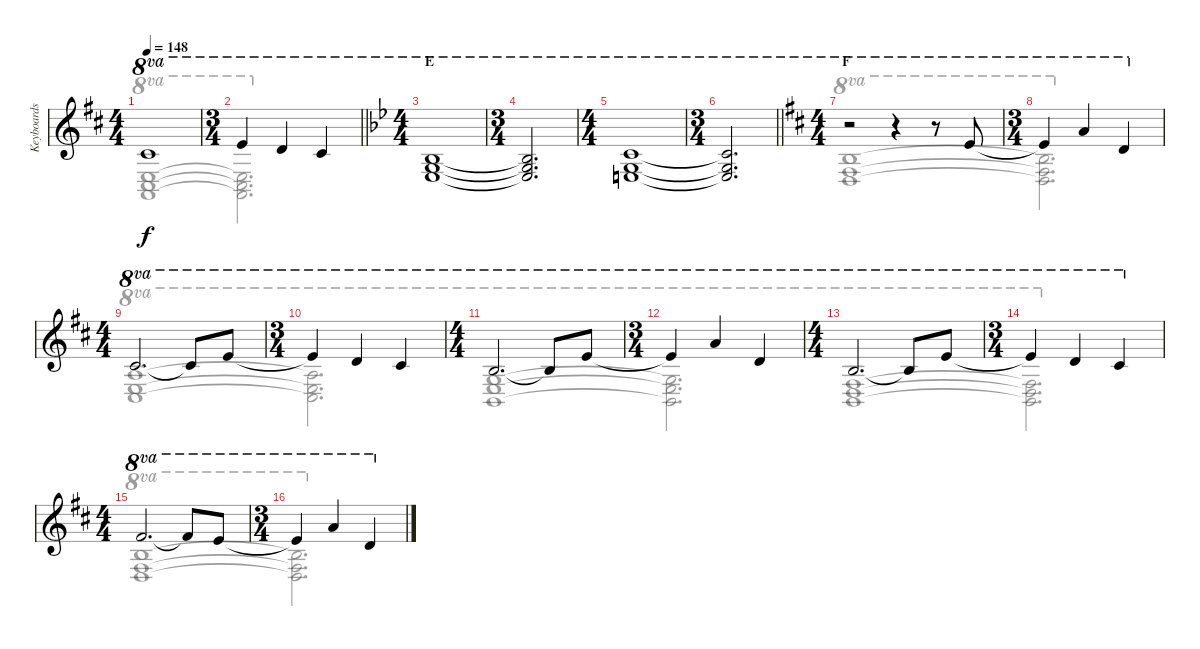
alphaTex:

\track ("Keyboards (high register)" "Keyboards ") {instrument acousticgrandpiano}
\staff {score}
\tuning (E4 B3 G3 D3 A2 E2 B1) {hide}
\voice
\ts (4 4)
\tempo 148
\clef g2
\ks bminor
9.1.1{ot 8va dy f} |
\ts (3 4)
\barLineRight lightlight
12.1.4{ot 8va} 10.1.4{ot 8va} 9.1.4{ot 8va} |
\ts (4 4)
\section ("" "E")
\ks gminor
(6.1 8.2 8.3).1{ot 8va} |
\ts (3 4)
(6.1{t} 8.2{t} 8.3{t}).2{d ot 8va} |
\ts (4 4)
(8.1 8.2 9.3).1{ot 8va} |
\ts (3 4)
\barLineRight lightlight
(8.1{t} 8.2{t} 9.3{t}).2{d ot 8va} |
\ts (4 4)
\section ("" "F")
\ks bminor
r.2{ot 8va} r.4{ot 8va} r.8{ot 8va} 12.1.8{ot 8va} |
\ts (3 4)
12.1{t}.4{ot 8va} 17.1.4{ot 8va} 10.1.4{ot 8va} |
\ts (4 4)
9.1.2{d ot 8va} 9.1{t}.8{ot 8va} 12.1.8{ot 8va} |
\ts (3 4)
12.1{t}.4{ot 8va} 10.1.4{ot 8va} 9.1.4{ot 8va} |
\ts (4 4)
7.1.2{d ot 8va} 7.1{t}.8{ot 8va} 12.1.8{ot 8va} |
\ts (3 4)
12.1{t}.4{ot 8va} 17.1.4{ot 8va} 10.1.4{ot 8va} |
\ts (4 4)
7.1.2{d ot 8va} 7.1{t}.8{ot 8va} 12.1.8{ot 8va} |
\ts (3 4)
12.1{t}.4{ot 8va} 10.1.4{ot 8va} 9.1.4{ot 8va} |
\ts (4 4)
14.1.2{d ot 8va} 14.1{t}.8{ot 8va} 12.1.8{ot 8va} |
\ts (3 4)
12.1{t}.4{ot 8va} 17.1.4{ot 8va} 10.1.4{ot 8va}
\voice
\clef g2
\ottava regular
\simile none
\ks bminor
(5.2 6.3 7.4).1{ot 8va dy f} |
\barLineRight lightlight
(5.2{t} 6.3{t} 7.4{t}).2{d ot 8va} |
\ks gminor
|
|
|
\barLineRight lightlight
|
\ks bminor
(12.2 11.3 12.4).1{ot 8va} |
(12.2{t} 11.3{t} 12.4{t}).2{d ot 8va} |
(10.2 9.3 11.4).1{ot 8va} |
(10.2{t} 9.3{t} 11.4{t}).2{d ot 8va} |
(8.2 9.3 9.4).1{ot 8va} |
(8.2{t} 9.3{t} 9.4{t}).2{d ot 8va} |
(7.2 7.3 9.4).1{ot 8va} |
(7.2{t} 7.3{t} 9.4{t}).2{d ot 8va} |
(12.2 11.3 12.4).1{ot 8va} |
(12.2{t} 11.3{t} 12.4{t}).2{d ot 8va}
